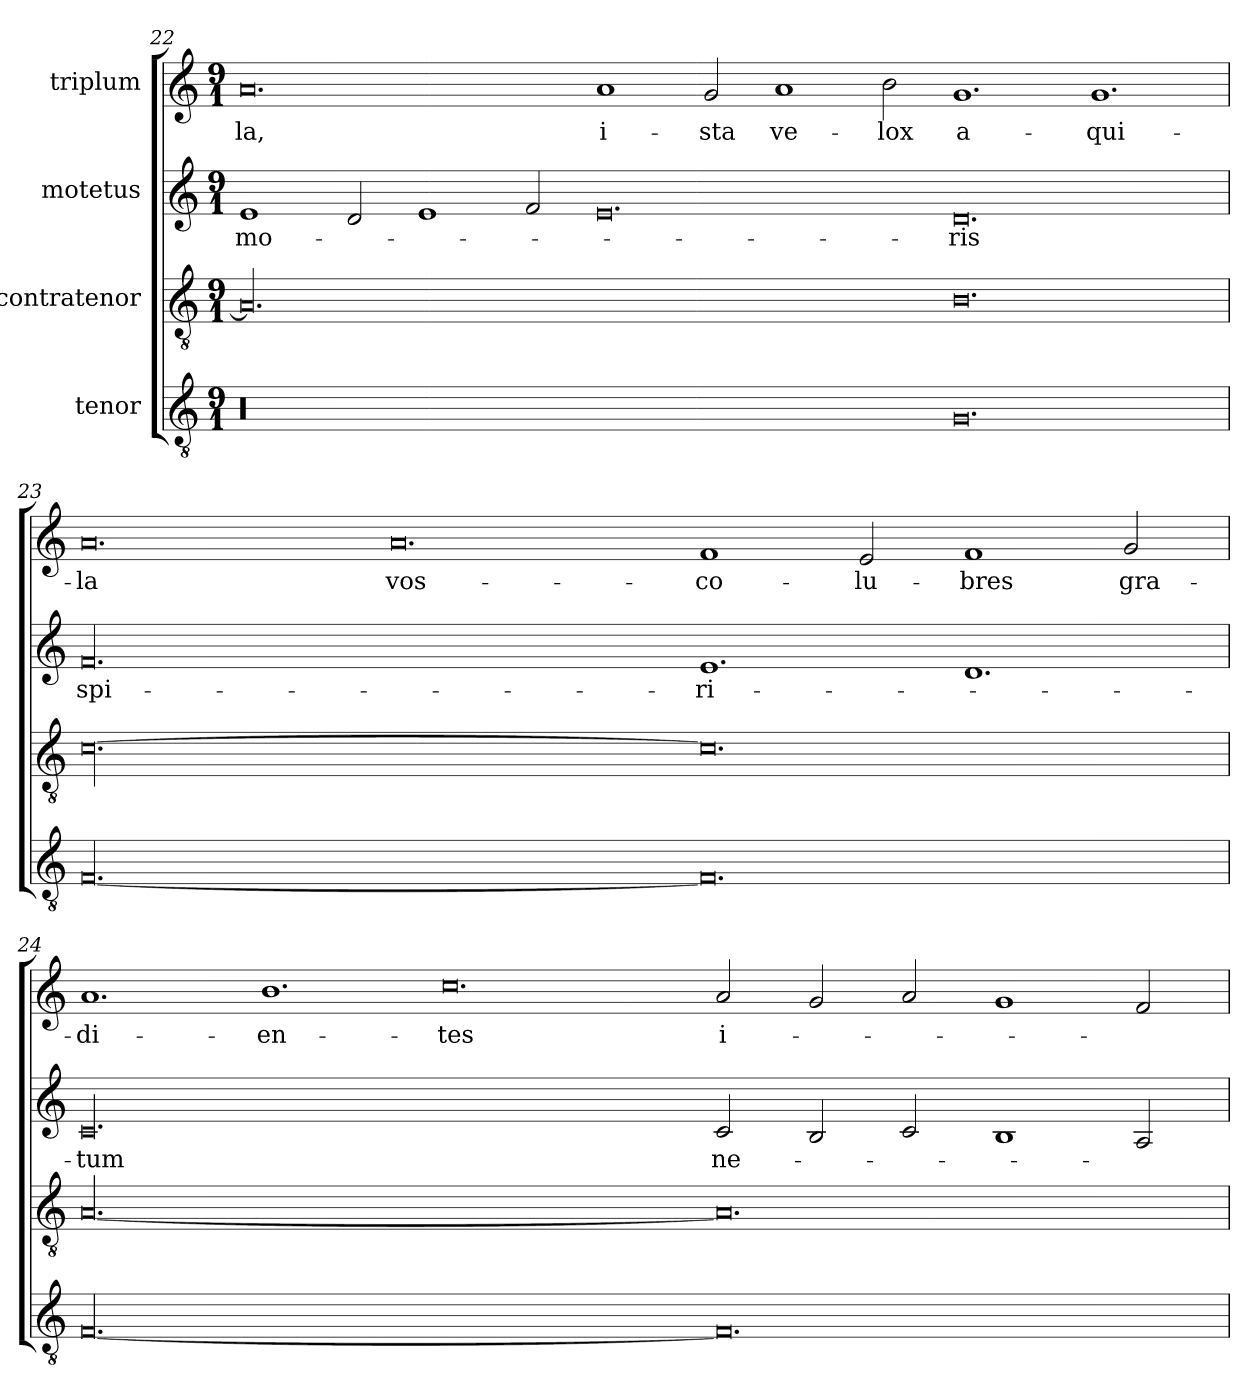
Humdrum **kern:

**kern	**kern	**kern	**text	**kern	**text
*part4	*part3	*part2	*part2	*part1	*part1
*staff4	*staff3	*staff2	*staff2	*staff1	*staff1
*I"tenor	*I"contratenor	*I"motetus	*	*I"triplum	*
*clefGv2	*clefGv2	*clefG2	*	*clefG2	*
*k[]	*k[]	*k[]	*	*k[]	*
*C:	*C:	*C:	*	*C:	*
*M9/1	*M9/1	*M9/1	*	*M9/1	*
=22	=22	=22	=22	=22	=22
00.r	00.A/]	1e/	-mo-	0.a/	-la,
.	.	2d/	.	.	.
.	.	1e/	.	.	.
.	.	2f/	.	.	.
.	.	0.e/	.	1a/	i-
.	.	.	.	2g/	-sta
.	.	.	.	1a/	ve-
.	.	.	.	2b\	-lox
0.G/	0.B\	0.d/	-ris	1.g/	a-
.	.	.	.	1.g/	-qui-
!!LO:LB:g=z
=23	=23	=23	=23	=23	=23
[00.F/	[00.c\	00.f/	spi-	0.a/	-la
.	.	.	.	0.a/	vos-
0.F/]	0.c\]	1.e/	-ri-	1f/	co-
.	.	.	.	2e/	-lu-
.	.	1.d/	.	1f/	-bres
.	.	.	.	2g/	gra-
=24	=24	=24	=24	=24	=24
[00.F/	[00.A/	00.c/	-tum	1.a/	-di-
.	.	.	.	1.b\	-en-
.	.	.	.	0.cc\	-tes
0.F/]	0.A/]	2c/	ne-	2a/	i-
.	.	2B/	.	2g/	.
.	.	2c/	.	2a/	.
.	.	1B/	.	1g/	.
.	.	2A/	.	2f/	.
=	=	=	=	=	=
*-	*-	*-	*-	*-	*-
